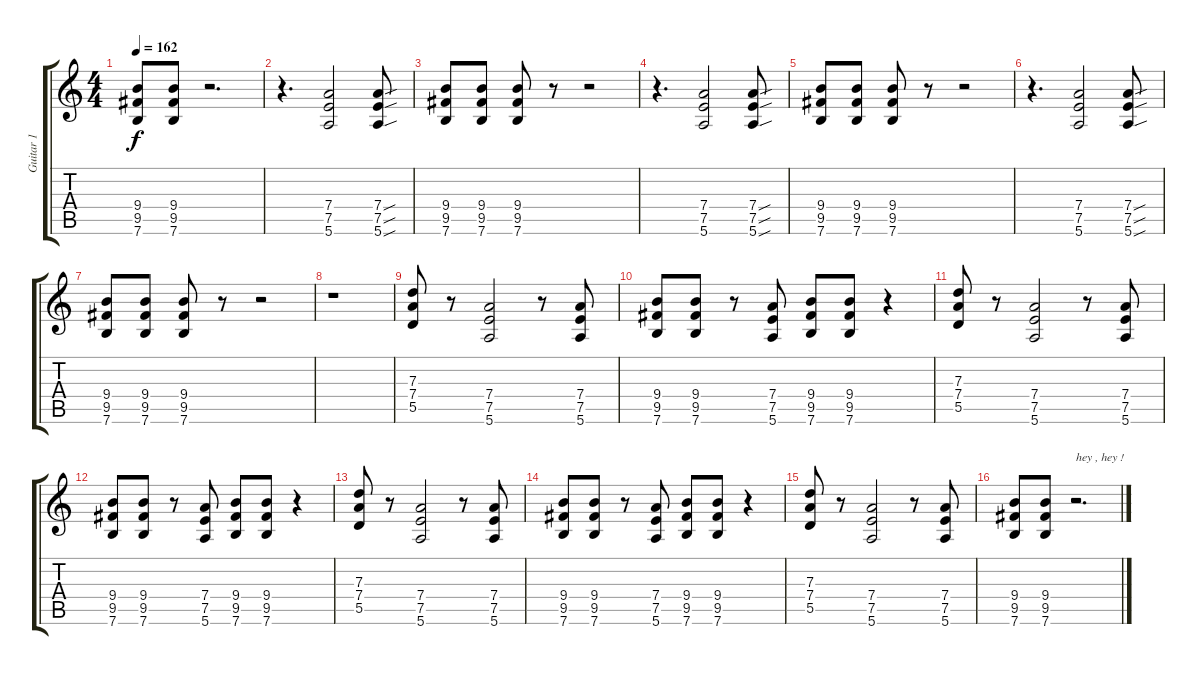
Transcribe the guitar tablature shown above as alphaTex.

\track ("Guitar 1" "Guitar 1") {instrument overdrivenguitar}
\staff {score tabs}
\tuning (E4 B3 G3 D3 A2 E2) {hide}
\ts (4 4)
\tempo 162
\clef g2
\ks c
(9.4 9.5 7.6).8{dy f} (9.4 9.5 7.6).8 r.2{d} |
r.4{d} (7.4 7.5 5.6).2 (7.4{sou} 7.5{sou} 5.6{sou}).8 |
(9.4 9.5 7.6).8 (9.4 9.5 7.6).8 (9.4 9.5 7.6).8 r.8 r.2 |
r.4{d} (7.4 7.5 5.6).2 (7.4{sou} 7.5{sou} 5.6{sou}).8 |
(9.4 9.5 7.6).8 (9.4 9.5 7.6).8 (9.4 9.5 7.6).8 r.8 r.2 |
r.4{d} (7.4 7.5 5.6).2 (7.4{sou} 7.5{sou} 5.6{sou}).8 |
(9.4 9.5 7.6).8 (9.4 9.5 7.6).8 (9.4 9.5 7.6).8 r.8 r.2 |
r.1 |
(7.3 7.4 5.5).8 r.8 (7.4 7.5 5.6).2 r.8 (7.4 7.5 5.6).8 |
(9.4 9.5 7.6).8 (9.4 9.5 7.6).8 r.8 (7.4 7.5 5.6).8 (9.4 9.5 7.6).8 (9.4 9.5 7.6).8 r.4 |
(7.3 7.4 5.5).8 r.8 (7.4 7.5 5.6).2 r.8 (7.4 7.5 5.6).8 |
(9.4 9.5 7.6).8 (9.4 9.5 7.6).8 r.8 (7.4 7.5 5.6).8 (9.4 9.5 7.6).8 (9.4 9.5 7.6).8 r.4 |
(7.3 7.4 5.5).8 r.8 (7.4 7.5 5.6).2 r.8 (7.4 7.5 5.6).8 |
(9.4 9.5 7.6).8 (9.4 9.5 7.6).8 r.8 (7.4 7.5 5.6).8 (9.4 9.5 7.6).8 (9.4 9.5 7.6).8 r.4 |
(7.3 7.4 5.5).8 r.8 (7.4 7.5 5.6).2 r.8 (7.4 7.5 5.6).8 |
(9.4 9.5 7.6).8 (9.4 9.5 7.6).8 r.2{d txt "hey , hey !"}
